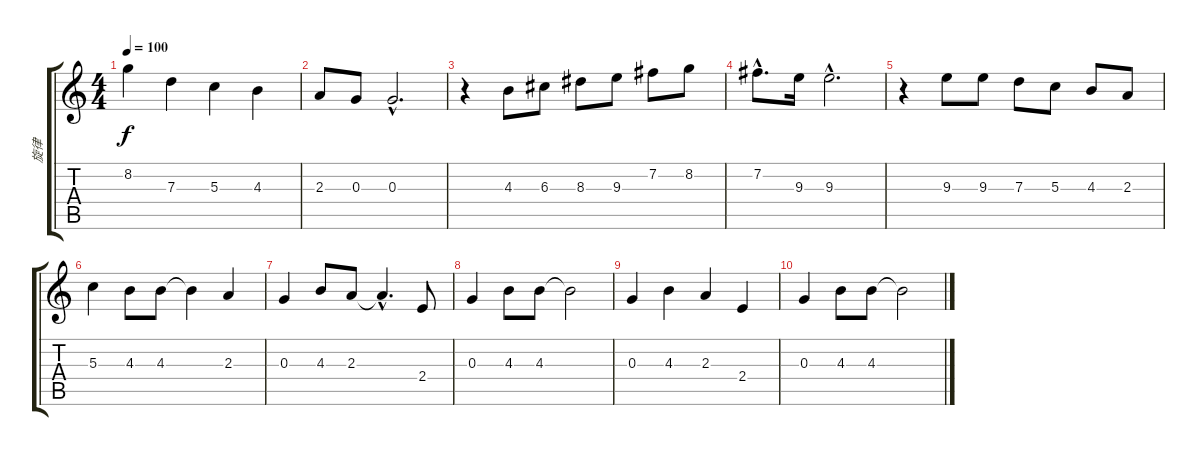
\track ("旋律" "旋律") {instrument acousticguitarnylon}
\staff {score tabs}
\tuning (E4 B3 G3 D3 A2 E2) {hide}
\ts (4 4)
\tempo 100
\clef g2
\ks c
8.2.4{dy f} 7.3.4 5.3.4 4.3.4 |
2.3.8 0.3.8 0.3{hac}.2{d} |
r.4 4.3.8 6.3.8 8.3.8 9.3.8 7.2.8 8.2.8 |
7.2{hac}.8{d} 9.3.16 9.3{hac}.2{d} |
r.4 9.3.8 9.3.8 7.3.8 5.3.8 4.3.8 2.3.8 |
5.3.4 4.3.8 4.3.8 4.3{t}.4 2.3.4 |
0.3.4 4.3.8 2.3.8 2.3{hac t}.4{d} 2.4.8 |
0.3.4 4.3.8 4.3.8 4.3{t}.2 |
0.3.4 4.3.4 2.3.4 2.4.4 |
0.3.4 4.3.8 4.3.8 4.3{t}.2
